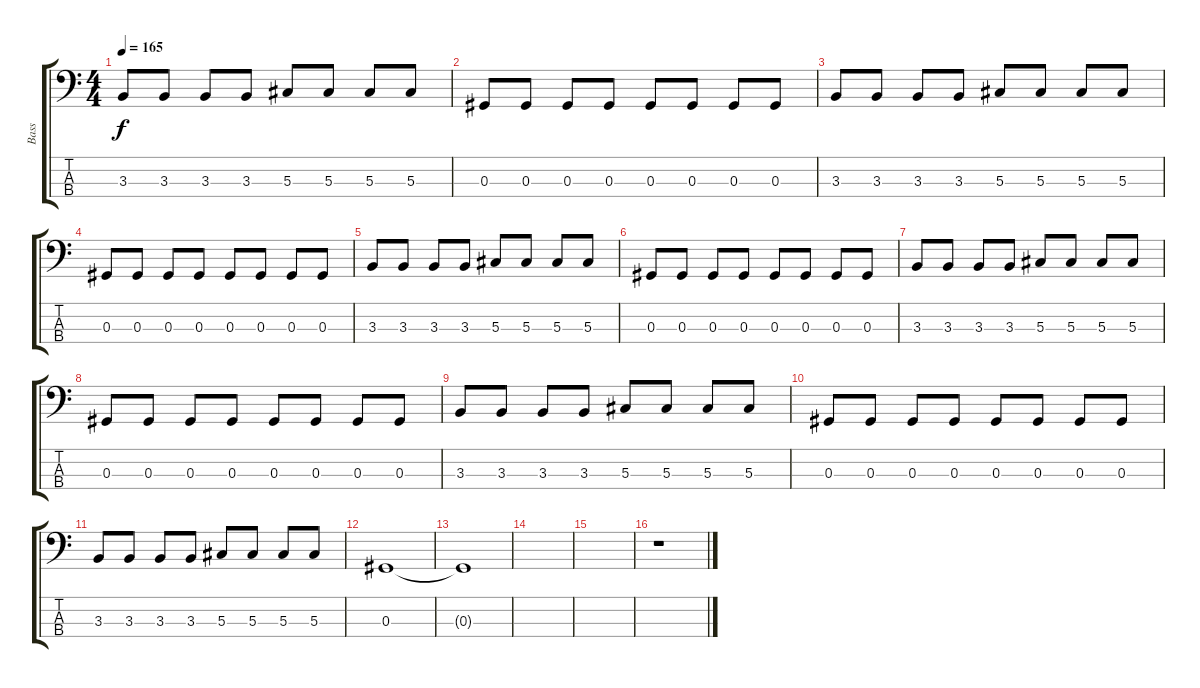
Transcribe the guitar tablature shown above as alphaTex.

\track ("Bass" "Bass") {instrument electricbasspick}
\staff {score tabs}
\tuning (Gb2 Db2 Ab1 Eb1) {hide}
\ts (4 4)
\tempo 165
\clef f4
\ks c
3.3.8{dy f} 3.3.8 3.3.8 3.3.8 5.3.8 5.3.8 5.3.8 5.3.8 |
0.3.8 0.3.8 0.3.8 0.3.8 0.3.8 0.3.8 0.3.8 0.3.8 |
3.3.8 3.3.8 3.3.8 3.3.8 5.3.8 5.3.8 5.3.8 5.3.8 |
0.3.8 0.3.8 0.3.8 0.3.8 0.3.8 0.3.8 0.3.8 0.3.8 |
3.3.8 3.3.8 3.3.8 3.3.8 5.3.8 5.3.8 5.3.8 5.3.8 |
0.3.8 0.3.8 0.3.8 0.3.8 0.3.8 0.3.8 0.3.8 0.3.8 |
3.3.8 3.3.8 3.3.8 3.3.8 5.3.8 5.3.8 5.3.8 5.3.8 |
0.3.8 0.3.8 0.3.8 0.3.8 0.3.8 0.3.8 0.3.8 0.3.8 |
3.3.8 3.3.8 3.3.8 3.3.8 5.3.8 5.3.8 5.3.8 5.3.8 |
0.3.8 0.3.8 0.3.8 0.3.8 0.3.8 0.3.8 0.3.8 0.3.8 |
3.3.8 3.3.8 3.3.8 3.3.8 5.3.8 5.3.8 5.3.8 5.3.8 |
0.3.1 |
0.3{t}.1 |
|
|
r.1
